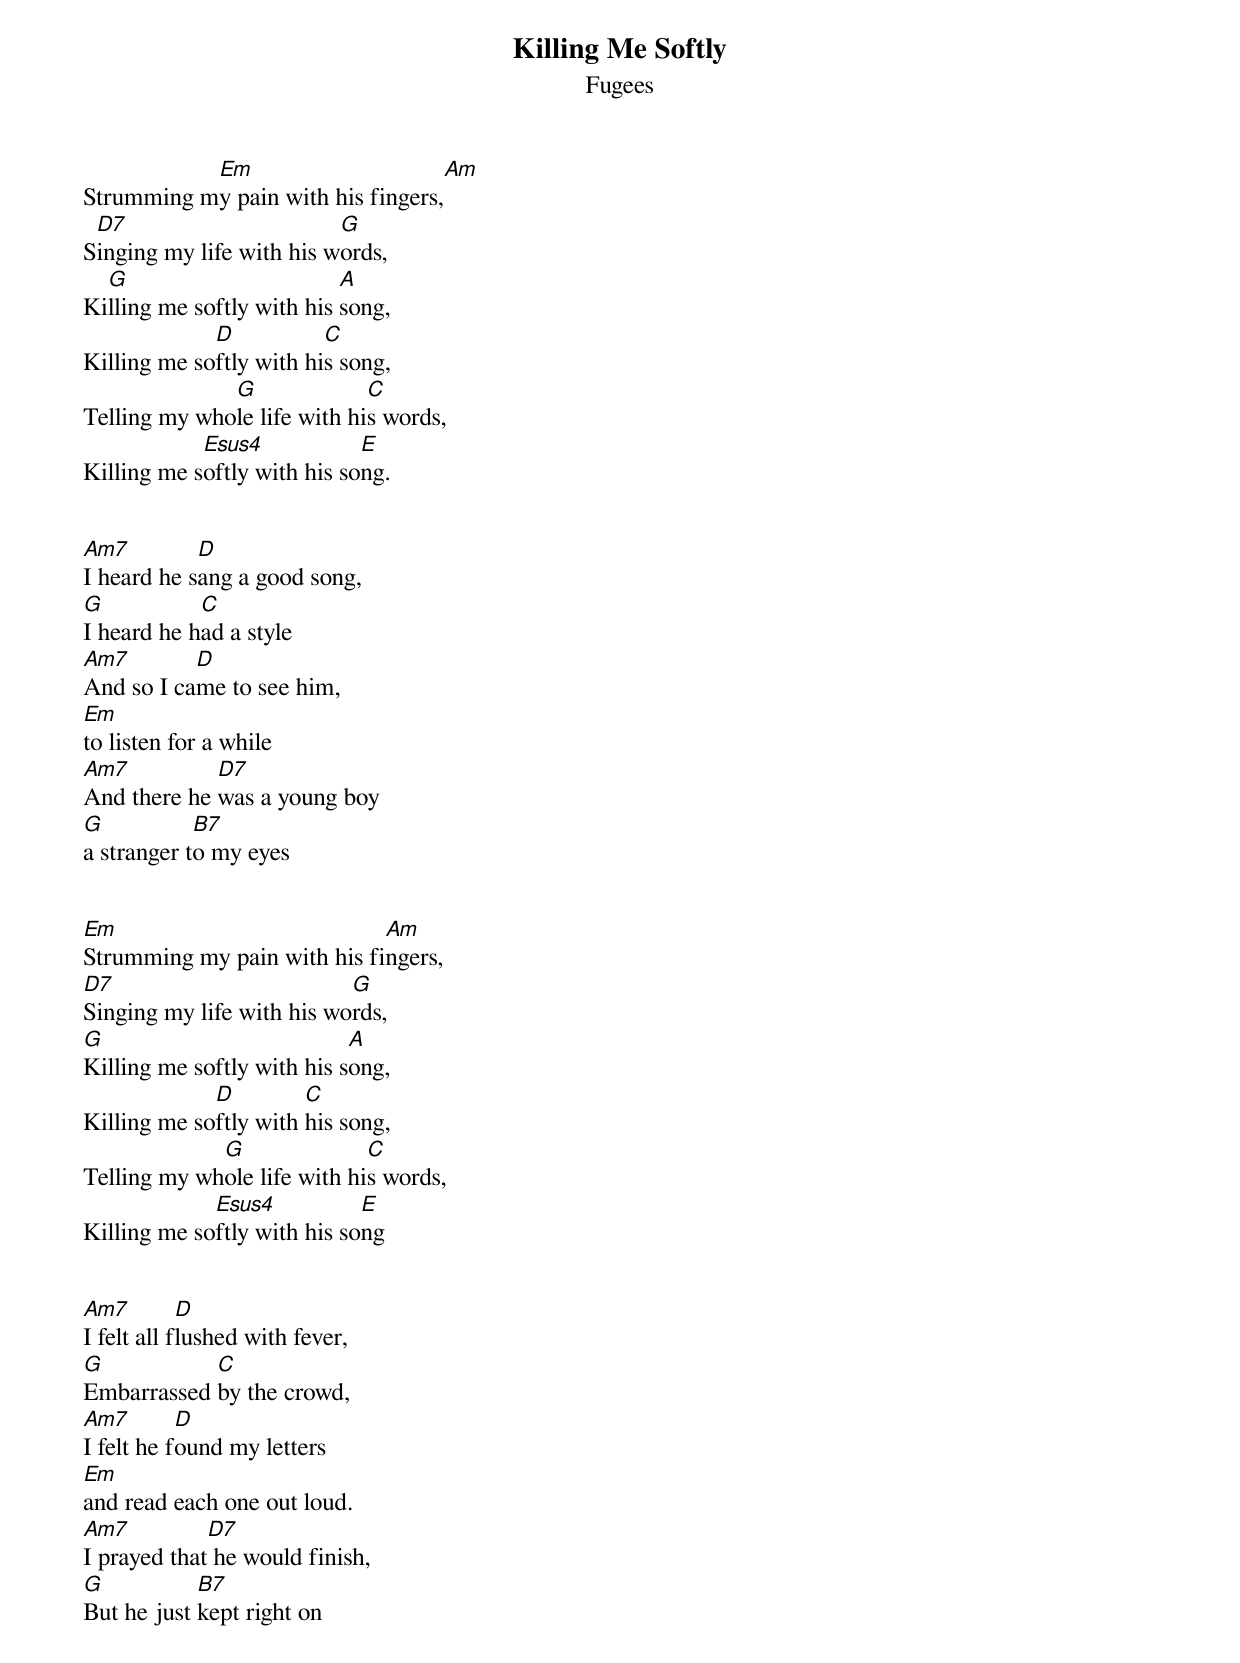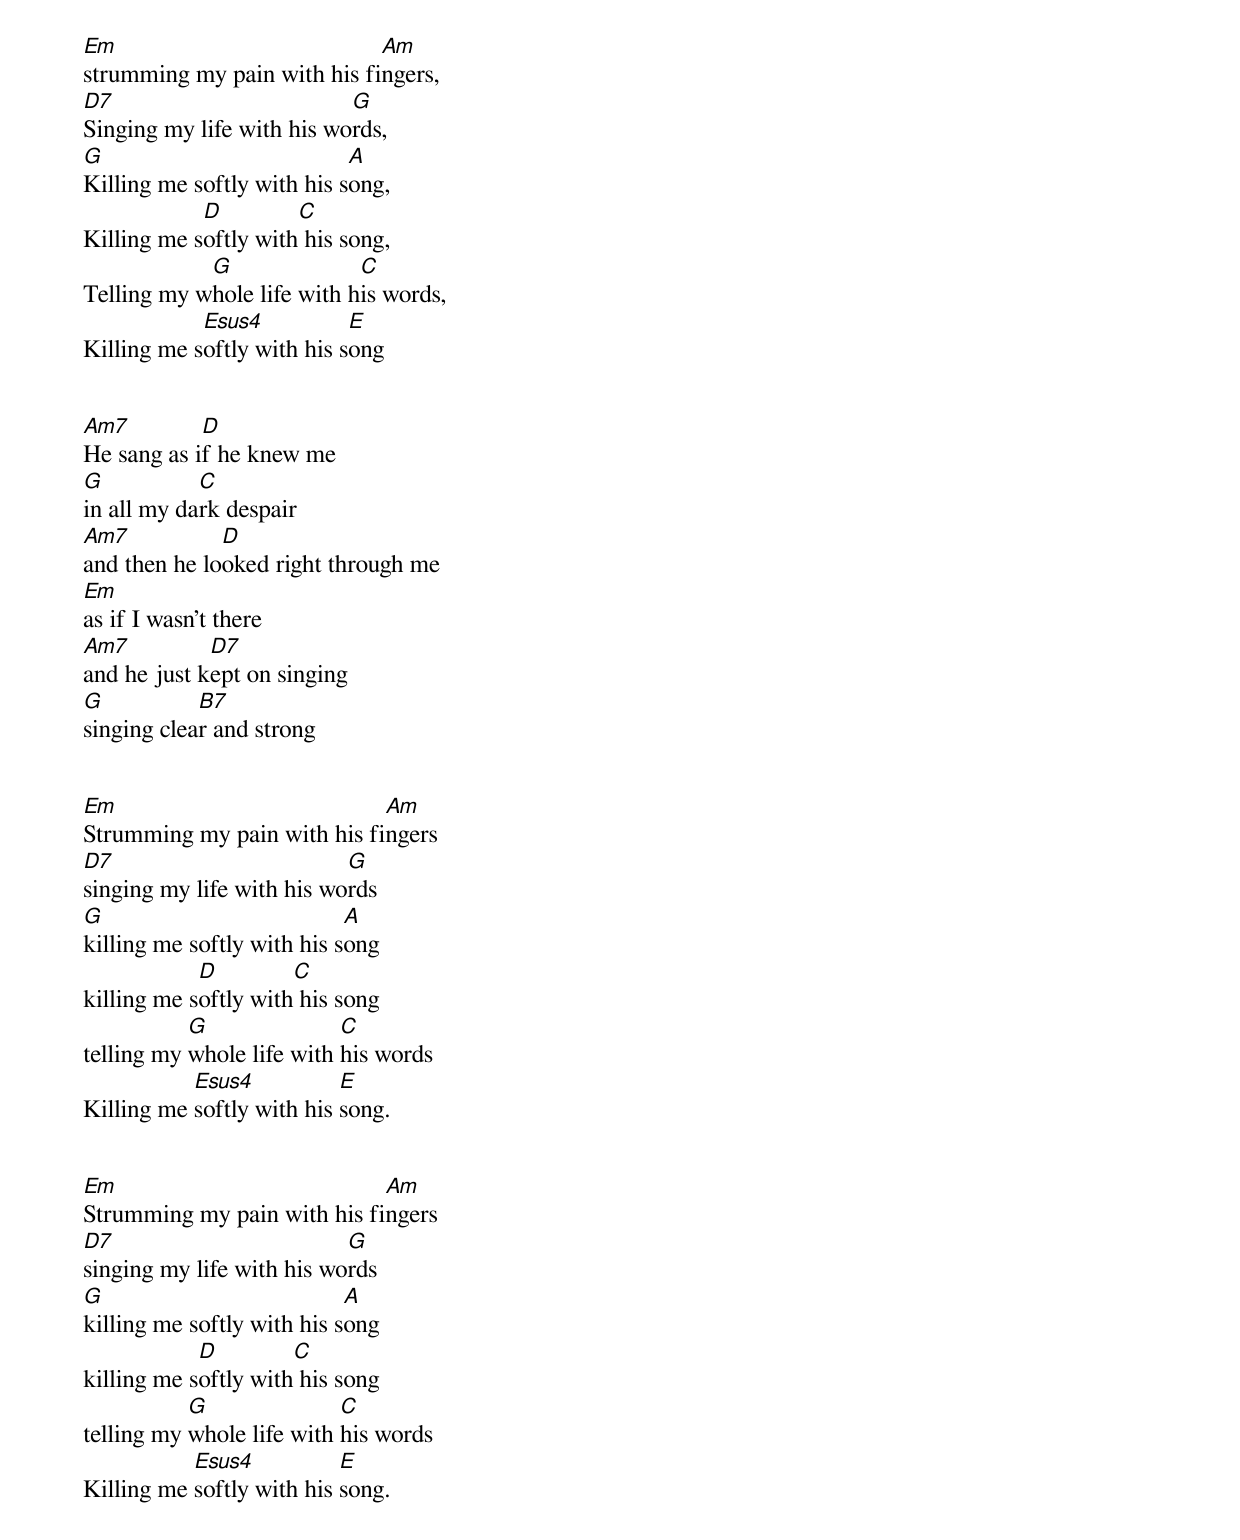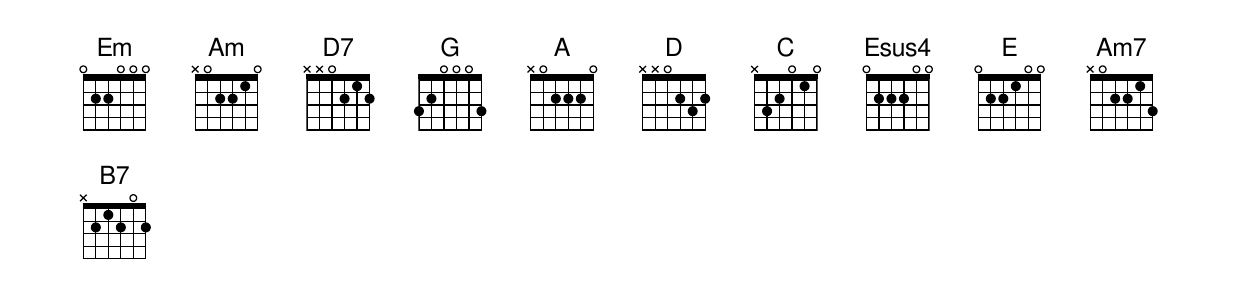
{t: Killing Me Softly}
{st: Fugees}

	   Em                          Am
Strumming my pain with his fingers,
 D7                       G
Singing my life with his words,
  G                        A
Killing me softly with his song,
             D           C
Killing me softly with his song,
              G              C
Telling my whole life with his words,
            Esus4            E
Killing me softly with his song.


Am7         D
I heard he sang a good song,
G           C
I heard he had a style
Am7        D
And so I came to see him,
Em
to listen for a while
Am7          D7
And there he was a young boy
G           B7
a stranger to my eyes


Em                           Am
Strumming my pain with his fingers,
D7                         G
Singing my life with his words,
G                           A
Killing me softly with his song,
             D         C
Killing me softly with his song,
             G               C
Telling my whole life with his words,
             Esus4           E
Killing me softly with his song


Am7         D
I felt all flushed with fever,
G           C
Embarrassed by the crowd,
Am7        D
I felt he found my letters
Em
and read each one out loud.
Am7          D7
I prayed that he would finish,
G           B7
But he just kept right on


Em                           Am
strumming my pain with his fingers,
D7                         G
Singing my life with his words,
G                           A
Killing me softly with his song,
            D         C
Killing me softly with his song,
            G               C
Telling my whole life with his words,
            Esus4           E
Killing me softly with his song


Am7         D
He sang as if he knew me
G           C
in all my dark despair
Am7           D
and then he looked right through me
Em
as if I wasn’t there
Am7          D7
and he just kept on singing
G           B7
singing clear and strong


Em                           Am
Strumming my pain with his fingers
D7                         G
singing my life with his words
G                           A
killing me softly with his song
            D         C
killing me softly with his song
           G               C
telling my whole life with his words
           Esus4           E
Killing me softly with his song.


Em                           Am
Strumming my pain with his fingers
D7                         G
singing my life with his words
G                           A
killing me softly with his song
            D         C
killing me softly with his song
           G               C
telling my whole life with his words
           Esus4           E
Killing me softly with his song.
